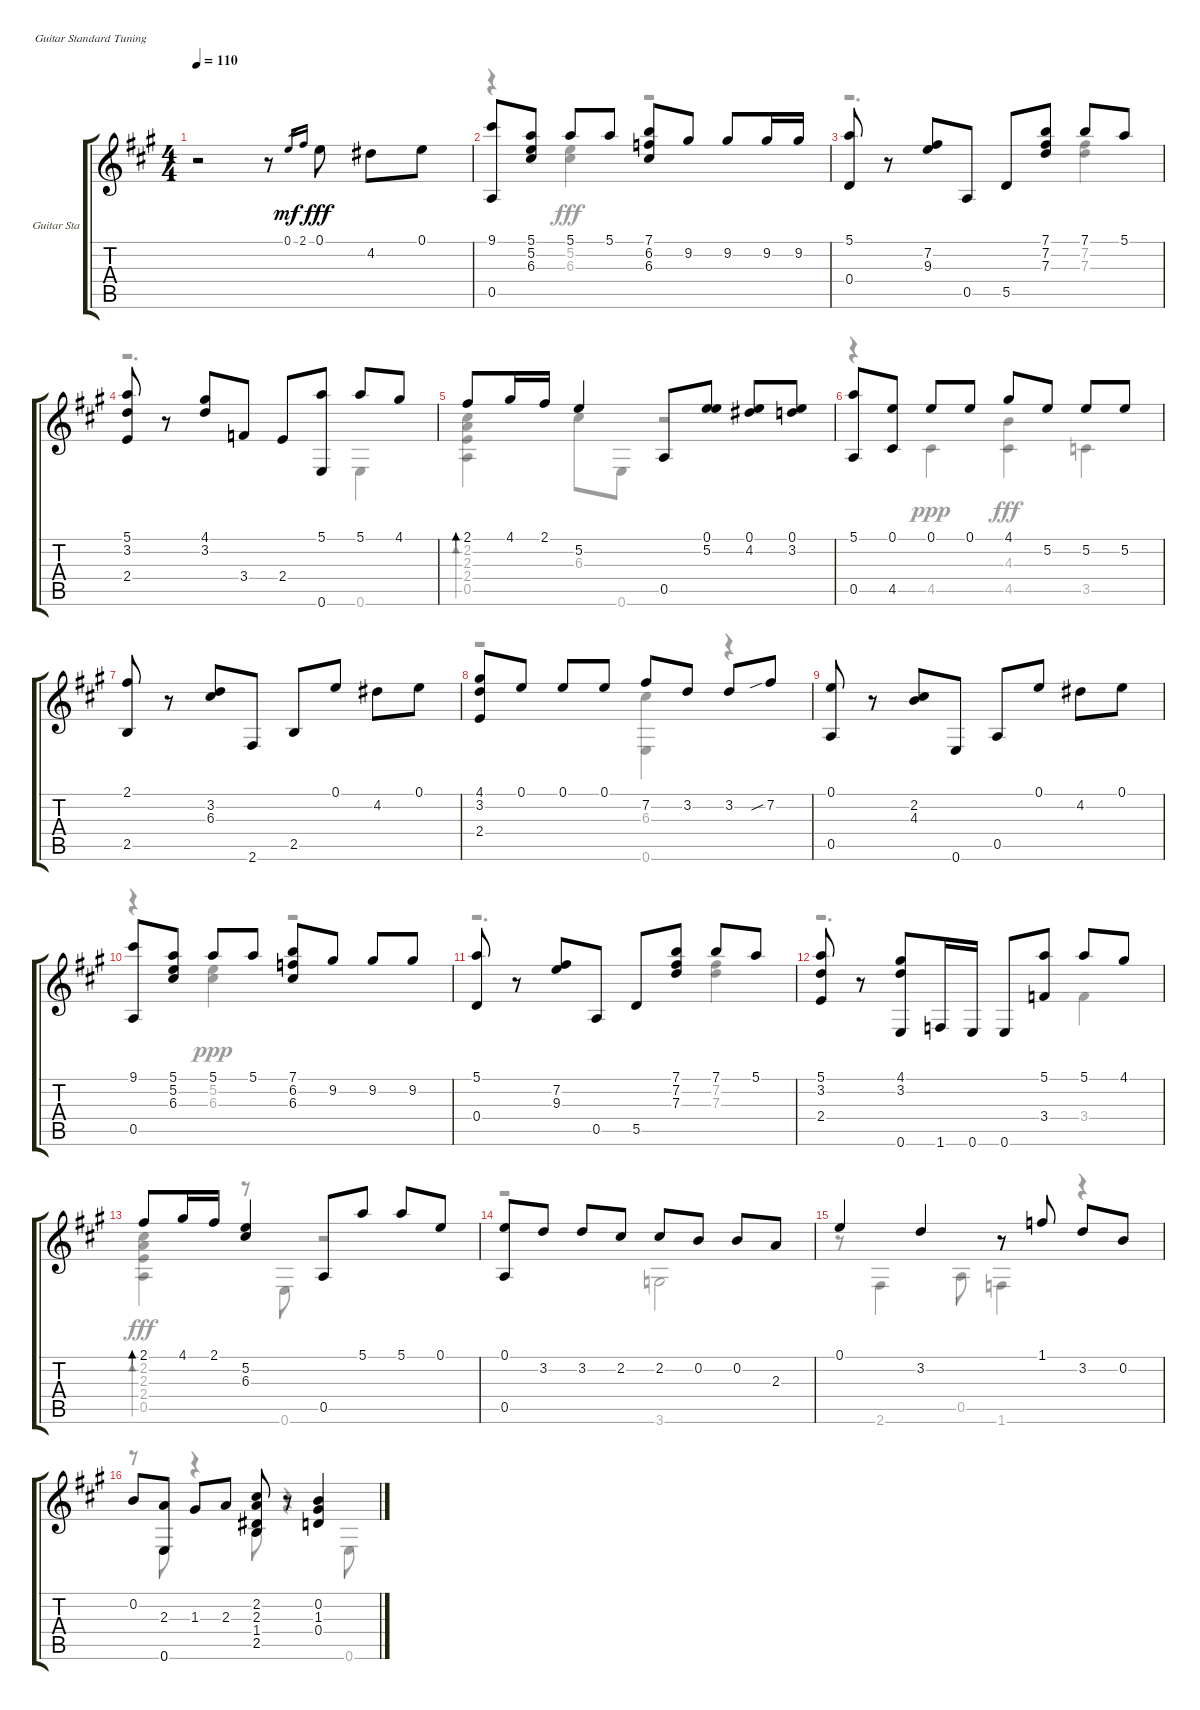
\bracketExtendMode groupsimilarinstruments
\firstSystemTrackNameOrientation horizontal
\otherSystemsTrackNameOrientation horizontal
\track ("Guitar Standard" "Guitar Sta") {instrument acousticguitarnylon}
\staff {score tabs}
\tuning (E4 B3 G3 D3 A2 E2)
\voice
\ts (4 4)
\tempo 110
\clef g2
\ks a
r.2{dy mf instrument acousticguitarnylon} r.8 0.1.16{gr} 2.1.16{gr} 0.1.8{dy fff} 4.2.8 0.1.8 |
(9.1 0.5).8 (5.1 5.2 6.3).8 5.1.8 5.1.8 (7.1 6.2 6.3).8 9.2.8 9.2.8 9.2.16 9.2.16 |
(5.1 0.4).8 r.8 (7.2 9.3).8 0.5.8 5.5.8 (7.1 7.2 7.3).8 7.1.8 5.1.8 |
(5.1 3.2 2.4).8 r.8 (4.1 3.2).8 3.4.8 2.4.8 (5.1 0.6).8 5.1.8 4.1.8 |
2.1.8{bd 30} 4.1.16 2.1.16 5.2.4 0.5.8 (0.1 5.2).8 (0.1 4.2).8 (0.1 3.2).8 |
(5.1 0.5).8 (0.1 4.5).8 0.1.8 0.1.8 4.1.8 5.2.8 5.2.8 5.2.8 |
(2.1 2.5).8 r.8 (3.2 6.3).8 2.6.8 2.5.8 0.1.8 4.2.8 0.1.8 |
(4.1 3.2 2.4).8 0.1.8 0.1.8 0.1.8 7.2.8 3.2.8 3.2.8 7.2{sib}.8 |
(0.1 0.5).8 r.8 (2.2 4.3).8 0.6.8 0.5.8 0.1.8 4.2.8 0.1.8 |
(9.1 0.5).8 (5.1 5.2 6.3).8 5.1.8 5.1.8 (7.1 6.2 6.3).8 9.2.8 9.2.8 9.2.8 |
(5.1 0.4).8 r.8 (7.2 9.3).8 0.5.8 5.5.8 (7.1 7.2 7.3).8 7.1.8 5.1.8 |
(5.1 3.2 2.4).8 r.8 (4.1 3.2 0.6).8 1.6.16 0.6.16 0.6.8 (5.1 3.4).8 5.1.8 4.1.8 |
2.1.8{bd 30} 4.1.16 2.1.16 (5.2 6.3).4 0.5.8 5.1.8 5.1.8 0.1.8 |
(0.1 0.5).8 3.2.8 3.2.8 2.2.8 2.2.8 0.2.8 0.2.8 2.3.8 |
0.1.4 3.2.4 r.8 1.1.8 3.2.8 0.2.8 |
0.2.8 (2.3 0.6).8 1.3.8 2.3.8 (2.2 2.3 1.4 2.5).8 r.8 (0.2 1.3 0.4).4
\voice
\clef g2
\ottava regular
\simile none
\ks a
|
r.4 (5.2 6.3).4 r.2 |
r.2{d} (7.2 7.3).4 |
r.2{d} 0.6.4 |
(2.2 2.3 2.4 0.5).4{bd 30 dy fff} 6.3.8 0.6.8 r.2 |
r.4 4.5.4{dy ppp} (4.3 4.5).4{dy fff} 3.5.4 |
|
r.2 (6.3 0.6).4 r.4 |
|
r.4 (5.2 6.3).4{dy ppp} r.2 |
r.2{d} (7.2 7.3).4 |
r.2{d} 3.4.4 |
(2.2 2.3 2.4 0.5).4{bd 30 dy fff} r.8 0.6.8 r.2 |
r.2 3.6.2 |
r.8 2.6.4 0.5.8 1.6.4 r.4 |
r.8 0.6.8 r.4 2.5.8 r.4 0.6.8
